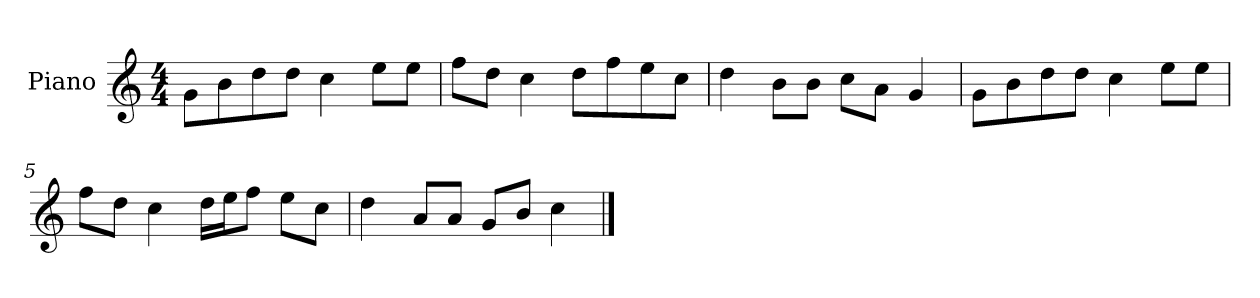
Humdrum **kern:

**kern
*part1
*staff1
*I"Piano
*I'P-no
*clefG2
*k[]
*M4/4
*MM90
=1
8g\L
8b\
8dd\
8dd\J
4cc\
8ee\L
8ee\J
=2
8ff\L
8dd\J
4cc\
8dd\L
8ff\
8ee\
8cc\J
=3
4dd\
8b\L
8b\J
8cc\L
8a\J
4g/
=4
8g\L
8b\
8dd\
8dd\J
4cc\
8ee\L
8ee\J
=5
8ff\L
8dd\J
4cc\
16dd\LL
16ee\J
8ff\J
8ee\L
8cc\J
!!LO:LB:g=z
=6
4dd\
8a/L
8a/J
8g/L
8b/J
4cc\
==
*-
